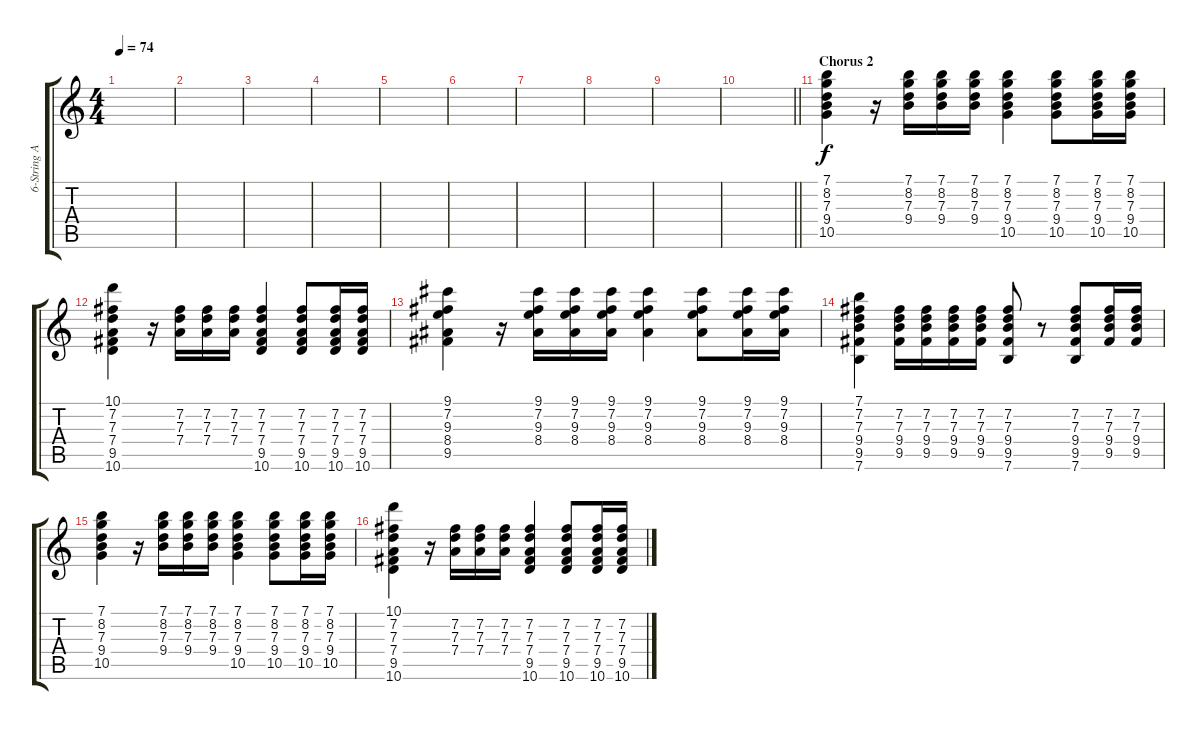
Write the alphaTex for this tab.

\track ("6-String Acoustic" "6-String A") {instrument acousticguitarnylon}
\staff {score tabs}
\tuning (E4 B3 G3 D3 A2 E2) {hide}
\ts (4 4)
\tempo 74
\clef g2
\ks c
|
|
|
|
|
|
|
|
|
\barLineRight lightlight
|
\section ("" "Chorus 2")
(7.1 8.2 7.3 9.4 10.5).4 r.16 (7.1 8.2 7.3 9.4).16 (7.1 8.2 7.3 9.4).16 (7.1 8.2 7.3 9.4).16 (7.1 8.2 7.3 9.4 10.5).4 (7.1 8.2 7.3 9.4 10.5).8 (7.1 8.2 7.3 9.4 10.5).16 (7.1 8.2 7.3 9.4 10.5).16 |
(10.1 7.2 7.3 7.4 9.5 10.6).4 r.16 (7.2 7.3 7.4).16 (7.2 7.3 7.4).16 (7.2 7.3 7.4).16 (7.2 7.3 7.4 9.5 10.6).4 (7.2 7.3 7.4 9.5 10.6).8 (7.2 7.3 7.4 9.5 10.6).16 (7.2 7.3 7.4 9.5 10.6).16 |
(9.1 7.2 9.3 8.4 9.5).4 r.16 (9.1 7.2 9.3 8.4).16 (9.1 7.2 9.3 8.4).16 (9.1 7.2 9.3 8.4).16 (9.1 7.2 9.3 8.4).4 (9.1 7.2 9.3 8.4).8 (9.1 7.2 9.3 8.4).16 (9.1 7.2 9.3 8.4).16 |
(7.1 7.2 7.3 9.4 9.5 7.6).4 (7.2 7.3 9.4 9.5).16 (7.2 7.3 9.4 9.5).16 (7.2 7.3 9.4 9.5).16 (7.2 7.3 9.4 9.5).16 (7.2 7.3 9.4 9.5 7.6).8 r.8 (7.2 7.3 9.4 9.5 7.6).8 (7.2 7.3 9.4 9.5).16 (7.2 7.3 9.4 9.5).16 |
(7.1 8.2 7.3 9.4 10.5).4 r.16 (7.1 8.2 7.3 9.4).16 (7.1 8.2 7.3 9.4).16 (7.1 8.2 7.3 9.4).16 (7.1 8.2 7.3 9.4 10.5).4 (7.1 8.2 7.3 9.4 10.5).8 (7.1 8.2 7.3 9.4 10.5).16 (7.1 8.2 7.3 9.4 10.5).16 |
(10.1 7.2 7.3 7.4 9.5 10.6).4 r.16 (7.2 7.3 7.4).16 (7.2 7.3 7.4).16 (7.2 7.3 7.4).16 (7.2 7.3 7.4 9.5 10.6).4 (7.2 7.3 7.4 9.5 10.6).8 (7.2 7.3 7.4 9.5 10.6).16 (7.2 7.3 7.4 9.5 10.6).16
